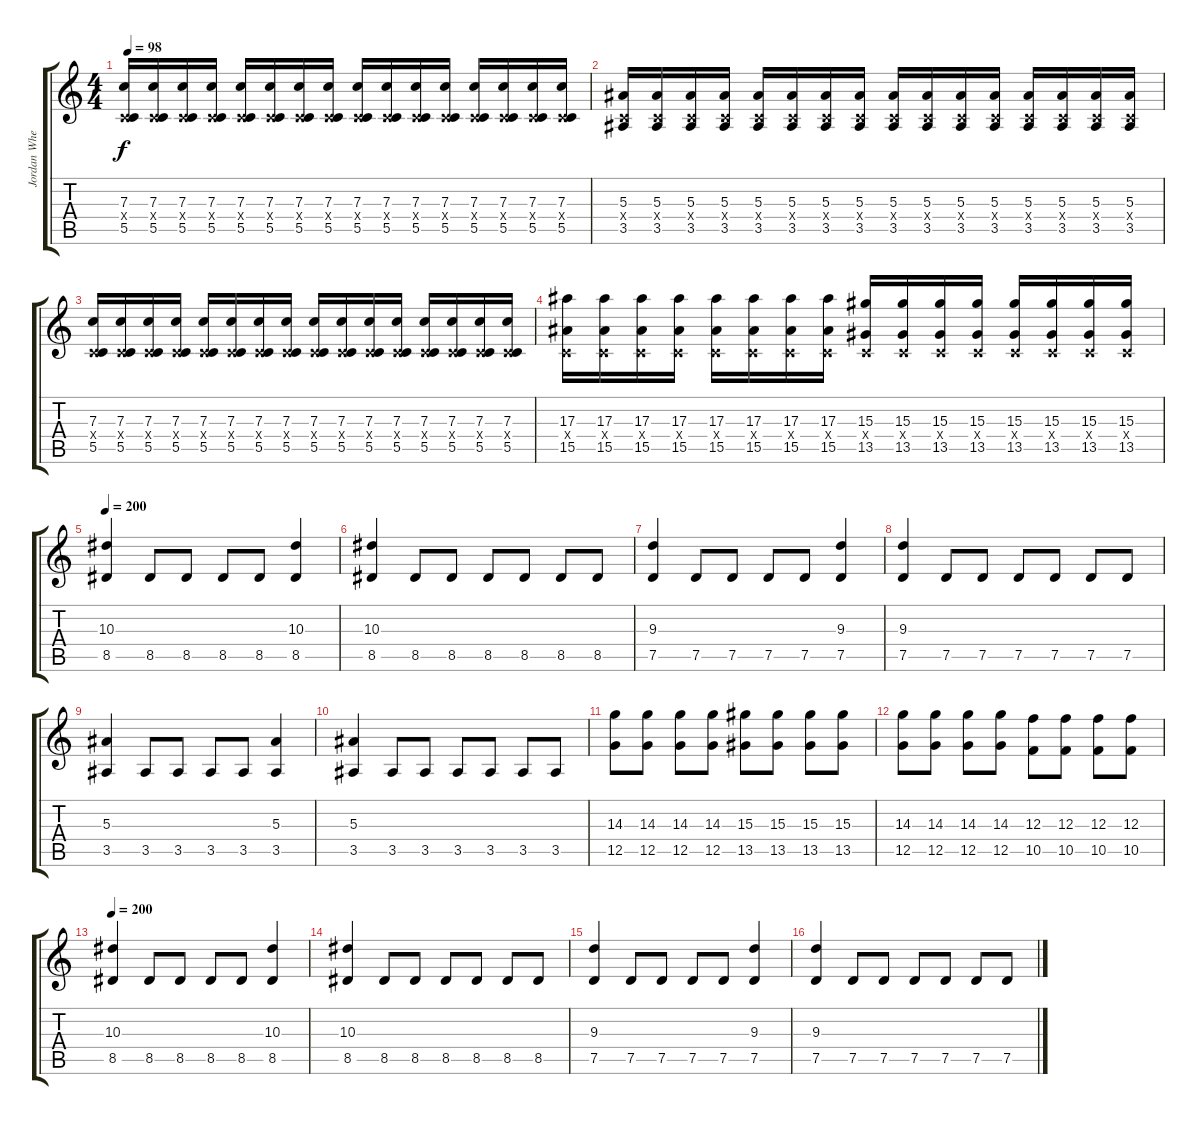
\track ("Jordan Whelan" "Jordan Whe") {instrument distortionguitar}
\staff {score tabs}
\tuning (D4 A4 F3 C3 G2 C2) {hide}
\ts (4 4)
\tempo 98
\clef g2
\ks c
(7.3 0.4{x} 5.5).16{dy f} (7.3 0.4{x} 5.5).16 (7.3 0.4{x} 5.5).16 (7.3 0.4{x} 5.5).16 (7.3 0.4{x} 5.5).16 (7.3 0.4{x} 5.5).16 (7.3 0.4{x} 5.5).16 (7.3 0.4{x} 5.5).16 (7.3 0.4{x} 5.5).16 (7.3 0.4{x} 5.5).16 (7.3 0.4{x} 5.5).16 (7.3 0.4{x} 5.5).16 (7.3 0.4{x} 5.5).16 (7.3 0.4{x} 5.5).16 (7.3 0.4{x} 5.5).16 (7.3 0.4{x} 5.5).16 |
(5.3 0.4{x} 3.5).16 (5.3 0.4{x} 3.5).16 (5.3 0.4{x} 3.5).16 (5.3 0.4{x} 3.5).16 (5.3 0.4{x} 3.5).16 (5.3 0.4{x} 3.5).16 (5.3 0.4{x} 3.5).16 (5.3 0.4{x} 3.5).16 (5.3 0.4{x} 3.5).16 (5.3 0.4{x} 3.5).16 (5.3 0.4{x} 3.5).16 (5.3 0.4{x} 3.5).16 (5.3 0.4{x} 3.5).16 (5.3 0.4{x} 3.5).16 (5.3 0.4{x} 3.5).16 (5.3 0.4{x} 3.5).16 |
(7.3 0.4{x} 5.5).16 (7.3 0.4{x} 5.5).16 (7.3 0.4{x} 5.5).16 (7.3 0.4{x} 5.5).16 (7.3 0.4{x} 5.5).16 (7.3 0.4{x} 5.5).16 (7.3 0.4{x} 5.5).16 (7.3 0.4{x} 5.5).16 (7.3 0.4{x} 5.5).16 (7.3 0.4{x} 5.5).16 (7.3 0.4{x} 5.5).16 (7.3 0.4{x} 5.5).16 (7.3 0.4{x} 5.5).16 (7.3 0.4{x} 5.5).16 (7.3 0.4{x} 5.5).16 (7.3 0.4{x} 5.5).16 |
(17.3 0.4{x} 15.5).16 (17.3 0.4{x} 15.5).16 (17.3 0.4{x} 15.5).16 (17.3 0.4{x} 15.5).16 (17.3 0.4{x} 15.5).16 (17.3 0.4{x} 15.5).16 (17.3 0.4{x} 15.5).16 (17.3 0.4{x} 15.5).16 (15.3 0.4{x} 13.5).16 (15.3 0.4{x} 13.5).16 (15.3 0.4{x} 13.5).16 (15.3 0.4{x} 13.5).16 (15.3 0.4{x} 13.5).16 (15.3 0.4{x} 13.5).16 (15.3 0.4{x} 13.5).16 (15.3 0.4{x} 13.5).16 |
\tempo 200
(10.3 8.5).4 8.5.8 8.5.8 8.5.8 8.5.8 (10.3 8.5).4 |
(10.3 8.5).4 8.5.8 8.5.8 8.5.8 8.5.8 8.5.8 8.5.8 |
(9.3 7.5).4 7.5.8 7.5.8 7.5.8 7.5.8 (9.3 7.5).4 |
(9.3 7.5).4 7.5.8 7.5.8 7.5.8 7.5.8 7.5.8 7.5.8 |
(5.3 3.5).4 3.5.8 3.5.8 3.5.8 3.5.8 (5.3 3.5).4 |
(5.3 3.5).4 3.5.8 3.5.8 3.5.8 3.5.8 3.5.8 3.5.8 |
(14.3 12.5).8 (14.3 12.5).8 (14.3 12.5).8 (14.3 12.5).8 (15.3 13.5).8 (15.3 13.5).8 (15.3 13.5).8 (15.3 13.5).8 |
(14.3 12.5).8 (14.3 12.5).8 (14.3 12.5).8 (14.3 12.5).8 (12.3 10.5).8 (12.3 10.5).8 (12.3 10.5).8 (12.3 10.5).8 |
\tempo 200
(10.3 8.5).4 8.5.8 8.5.8 8.5.8 8.5.8 (10.3 8.5).4 |
(10.3 8.5).4 8.5.8 8.5.8 8.5.8 8.5.8 8.5.8 8.5.8 |
(9.3 7.5).4 7.5.8 7.5.8 7.5.8 7.5.8 (9.3 7.5).4 |
(9.3 7.5).4 7.5.8 7.5.8 7.5.8 7.5.8 7.5.8 7.5.8
